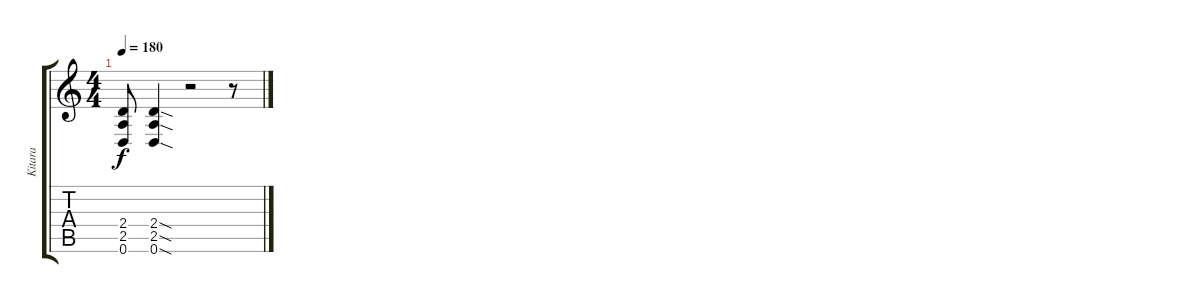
\track ("Kitara" "Kitara") {instrument distortionguitar}
\staff {score tabs}
\tuning (D4 A3 F3 C3 G2 D2) {hide}
\ts (4 4)
\tempo 180
\clef g2
\ks c
(2.4 2.5 0.6).8{dy f} (2.4{sod} 2.5{sod} 0.6{sod}).4 r.2 r.8
